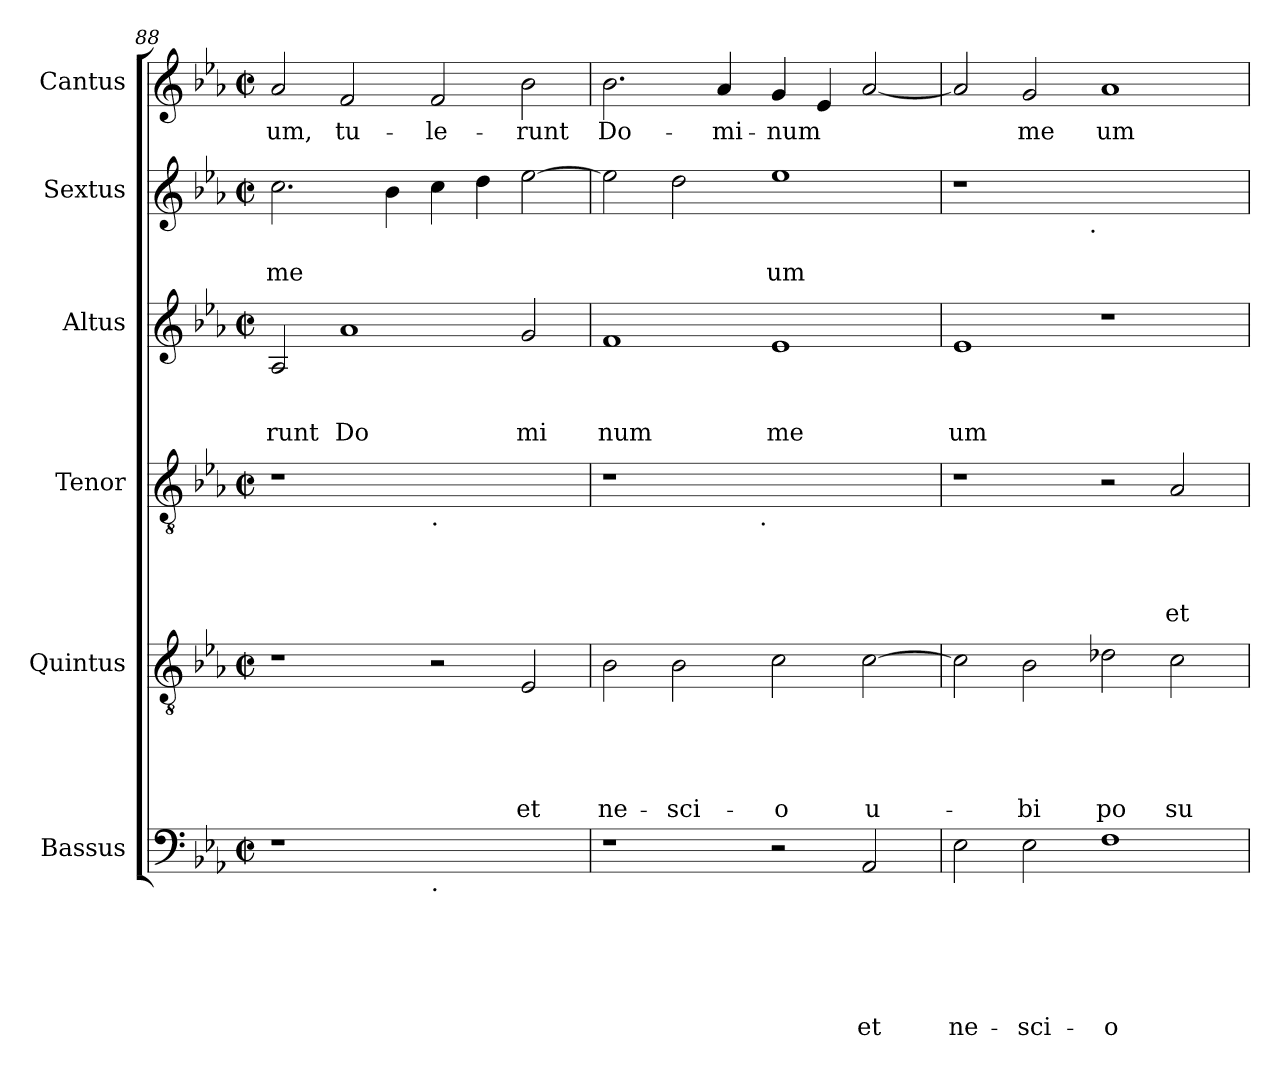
**kern	**text	**text	**text	**text	**text	**text	**kern	**text	**text	**text	**text	**text	**kern	**text	**text	**text	**text	**kern	**text	**text	**text	**kern	**text	**text	**kern	**text
*part6	*part6	*part6	*part6	*part6	*part6	*part6	*part5	*part5	*part5	*part5	*part5	*part5	*part4	*part4	*part4	*part4	*part4	*part3	*part3	*part3	*part3	*part2	*part2	*part2	*part1	*part1
*staff6	*staff6	*staff6	*staff6	*staff6	*staff6	*staff6	*staff5	*staff5	*staff5	*staff5	*staff5	*staff5	*staff4	*staff4	*staff4	*staff4	*staff4	*staff3	*staff3	*staff3	*staff3	*staff2	*staff2	*staff2	*staff1	*staff1
*I"Bassus	*	*	*	*	*	*	*I"Quintus	*	*	*	*	*	*I"Tenor	*	*	*	*	*I"Altus	*	*	*	*I"Sextus	*	*	*I"Cantus	*
*clefF4	*	*	*	*	*	*	*clefGv2	*	*	*	*	*	*clefGv2	*	*	*	*	*clefG2	*	*	*	*clefG2	*	*	*clefG2	*
*k[b-e-a-]	*	*	*	*	*	*	*k[b-e-a-]	*	*	*	*	*	*k[b-e-a-]	*	*	*	*	*k[b-e-a-]	*	*	*	*k[b-e-a-]	*	*	*k[b-e-a-]	*
*E-:	*	*	*	*	*	*	*E-:	*	*	*	*	*	*E-:	*	*	*	*	*E-:	*	*	*	*E-:	*	*	*E-:	*
*M2/2	*	*	*	*	*	*	*M2/2	*	*	*	*	*	*M2/2	*	*	*	*	*M2/2	*	*	*	*M2/2	*	*	*M2/2	*
*met(c|)	*	*	*	*	*	*	*met(c|)	*	*	*	*	*	*met(c|)	*	*	*	*	*met(c|)	*	*	*	*met(c|)	*	*	*met(c|)	*
=88	=88	=88	=88	=88	=88	=88	=88	=88	=88	=88	=88	=88	=88	=88	=88	=88	=88	=88	=88	=88	=88	=88	=88	=88	=88	=88
!	!	!	!	!	!	!	!	!	!	!	!	!	!	!	!	!	!	!	!	!	!LO:LY:b	!	!	!LO:LY:b	!	!LO:LY:b
1r	.	.	.	.	.	.	1r	.	.	.	.	.	1r	.	.	.	.	2A-/	.	.	runt	2.cc\	.	me	2a-/	-um,
!	!	!	!	!	!	!	!	!	!	!	!	!	!	!	!	!	!	!	!	!	!LO:LY:b	!	!	!	!	!LO:LY:b
.	.	.	.	.	.	.	.	.	.	.	.	.	.	.	.	.	.	1a-	.	.	Do	.	.	.	2f/	tu-
.	.	.	.	.	.	.	.	.	.	.	.	.	.	.	.	.	.	.	.	.	.	4b-\	.	.	.	.
!	!	!	!	!	!	!	!	!	!	!	!	!	!LO:TX:b:t=.	!	!	!	!	!	!	!	!	!	!	!	!	!
!LO:TX:b:t=.	!	!	!	!	!	!	!	!	!	!	!	!	!	!	!	!	!	!	!	!	!	!	!	!	!	!
!	!	!	!	!	!	!	!	!	!	!	!	!	!	!	!	!	!	!	!	!	!	!	!	!	!	!LO:LY:b
1ryy	.	.	.	.	.	.	2r	.	.	.	.	.	1ryy	.	.	.	.	.	.	.	.	4cc\	.	.	2f/	-le-
.	.	.	.	.	.	.	.	.	.	.	.	.	.	.	.	.	.	.	.	.	.	4dd\	.	.	.	.
!	!	!	!	!	!	!	!	!	!	!	!	!LO:LY:b	!	!	!	!	!	!	!	!	!LO:LY:b	!	!	!	!	!LO:LY:b
.	.	.	.	.	.	.	2E-/	.	.	.	.	et	.	.	.	.	.	2g/	.	.	mi	[>2ee-\	.	.	2b-\	-runt
=89	=89	=89	=89	=89	=89	=89	=89	=89	=89	=89	=89	=89	=89	=89	=89	=89	=89	=89	=89	=89	=89	=89	=89	=89	=89	=89
!	!	!	!	!	!	!	!	!	!	!	!	!LO:LY:b	!	!	!	!	!	!	!	!	!LO:LY:b	!	!	!	!	!LO:LY:b
*	*	*	*	*	*	*	*	*	*	*	*	*	*^	*	*	*	*	*	*	*	*	*	*	*	*	*
1r	.	.	.	.	.	.	2B-\	.	.	.	.	ne-	1r	2ryy	.	.	.	.	1f	.	.	num	2ee-\]	.	.	2.b-\	Do-
!	!	!	!	!	!	!	!	!	!	!	!	!LO:LY:b	!	!	!	!	!	!	!	!	!	!	!	!	!	!	!
.	.	.	.	.	.	.	2B-\	.	.	.	.	-sci-	.	4...ryy	.	.	.	.	.	.	.	.	2dd\	.	.	.	.
!	!	!	!	!	!	!	!	!	!	!	!	!	!	!	!	!	!	!	!	!	!	!	!	!	!	!	!LO:LY:b
.	.	.	.	.	.	.	.	.	.	.	.	.	.	.	.	.	.	.	.	.	.	.	.	.	.	4a-/	-mi-
!	!	!	!	!	!	!	!	!	!	!	!	!	!	!LO:TX:b:t=.	!	!	!	!	!	!	!	!	!	!	!	!	!
.	.	.	.	.	.	.	.	.	.	.	.	.	.	1ryy	.	.	.	.	.	.	.	.	.	.	.	.	.
!	!	!	!	!	!	!	!	!	!	!	!	!LO:LY:b	!	!	!	!	!	!	!	!	!	!LO:LY:b	!	!	!LO:LY:b	!	!LO:LY:b
2r	.	.	.	.	.	.	2c\	.	.	.	.	-o	1ryy	.	.	.	.	.	1e-	.	.	me	1ee-	.	um	4g/	-num
.	.	.	.	.	.	.	.	.	.	.	.	.	.	.	.	.	.	.	.	.	.	.	.	.	.	4e-/	.
!	!	!	!	!	!	!LO:LY:b	!	!	!	!	!	!LO:LY:b	!	!	!	!	!	!	!	!	!	!	!	!	!	!	!
2AA-/	.	.	.	.	.	et	[<2c\	.	.	.	.	u-	.	.	.	.	.	.	.	.	.	.	.	.	.	[<2a-/	.
.	.	.	.	.	.	.	.	.	.	.	.	.	.	32ryy	.	.	.	.	.	.	.	.	.	.	.	.	.
!!LO:LB:g=z
=90	=90	=90	=90	=90	=90	=90	=90	=90	=90	=90	=90	=90	=90	=90	=90	=90	=90	=90	=90	=90	=90	=90	=90	=90	=90	=90	=90
!	!	!	!	!	!	!LO:LY:b	!	!	!	!	!	!	!	!	!	!	!	!	!	!	!	!LO:LY:b	!	!	!	!	!
*	*	*	*	*	*	*	*	*	*	*	*	*	*v	*v	*	*	*	*	*	*	*	*	*^	*	*	*	*
2E-\	.	.	.	.	.	ne-	2c\]	.	.	.	.	.	1r	.	.	.	.	1e-	.	.	um	1r	2ryy	.	.	2a-/]	.
!	!	!	!	!	!	!LO:LY:b	!	!	!	!	!	!LO:LY:b	!	!	!	!	!	!	!	!	!	!	!	!	!	!	!LO:LY:b
2E-\	.	.	.	.	.	-sci-	2B-\	.	.	.	.	-bi	.	.	.	.	.	.	.	.	.	.	4...ryy	.	.	2g/	me
!	!	!	!	!	!	!	!	!	!	!	!	!	!	!	!	!	!	!	!	!	!	!	!LO:TX:b:t=.	!	!	!	!
.	.	.	.	.	.	.	.	.	.	.	.	.	.	.	.	.	.	.	.	.	.	.	1ryy	.	.	.	.
!	!	!	!	!	!	!LO:LY:b	!	!	!	!	!	!LO:LY:b	!	!	!	!	!	!	!	!	!	!	!	!	!	!	!LO:LY:b
1F	.	.	.	.	.	-o	2d-X\	.	.	.	.	po	2r	.	.	.	.	1r	.	.	.	1ryy	.	.	.	1a-	um
!	!	!	!	!	!	!	!	!	!	!	!	!LO:LY:b	!	!	!	!	!LO:LY:b	!	!	!	!	!	!	!	!	!	!
.	.	.	.	.	.	.	2c\	.	.	.	.	su	2A-/	.	.	.	et	.	.	.	.	.	.	.	.	.	.
.	.	.	.	.	.	.	.	.	.	.	.	.	.	.	.	.	.	.	.	.	.	.	32ryy	.	.	.	.
*	*	*	*	*	*	*	*	*	*	*	*	*	*	*	*	*	*	*	*	*	*	*v	*v	*	*	*	*
=	=	=	=	=	=	=	=	=	=	=	=	=	=	=	=	=	=	=	=	=	=	=	=	=	=	=
*-	*-	*-	*-	*-	*-	*-	*-	*-	*-	*-	*-	*-	*-	*-	*-	*-	*-	*-	*-	*-	*-	*-	*-	*-	*-	*-
